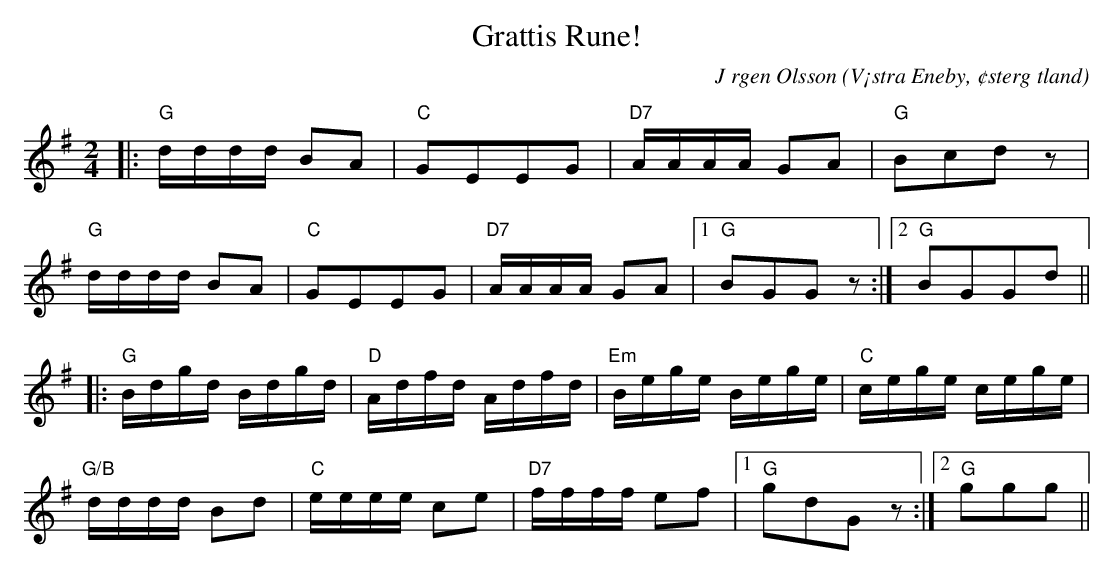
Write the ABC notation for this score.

X:1
T:Grattis Rune!
C:J rgen Olsson
O:V¡stra Eneby, ¢sterg tland
Q:115
M:2/4
L:1/8
K:G
|:"G"d/2d/2d/2d/2 BA|"C"GEEG|"D7"A/2A/2A/2A/2 GA|"G"Bcd z|
"G"d/2d/2d/2d/2 BA|"C"GEEG|"D7"A/2A/2A/2A/2 GA|1"G"BGG z :|2"G"BGGd ||
|:"G"B/2d/2g/2d/2 B/2d/2g/2d/2|"D"A/2d/2f/2d/2 A/2d/2f/2d/2|"Em"B/2e/2g/2e/2 B/2e/2g/2e/2|"C"c/2e/2g/2e/2 c/2e/2g/2e/2|
"G/B"d/2d/2d/2d/2 Bd|"C"e/2e/2e/2e/2 ce|"D7"f/2f/2f/2f/2 ef|1"G"gdG z :|2"G"ggg ||
